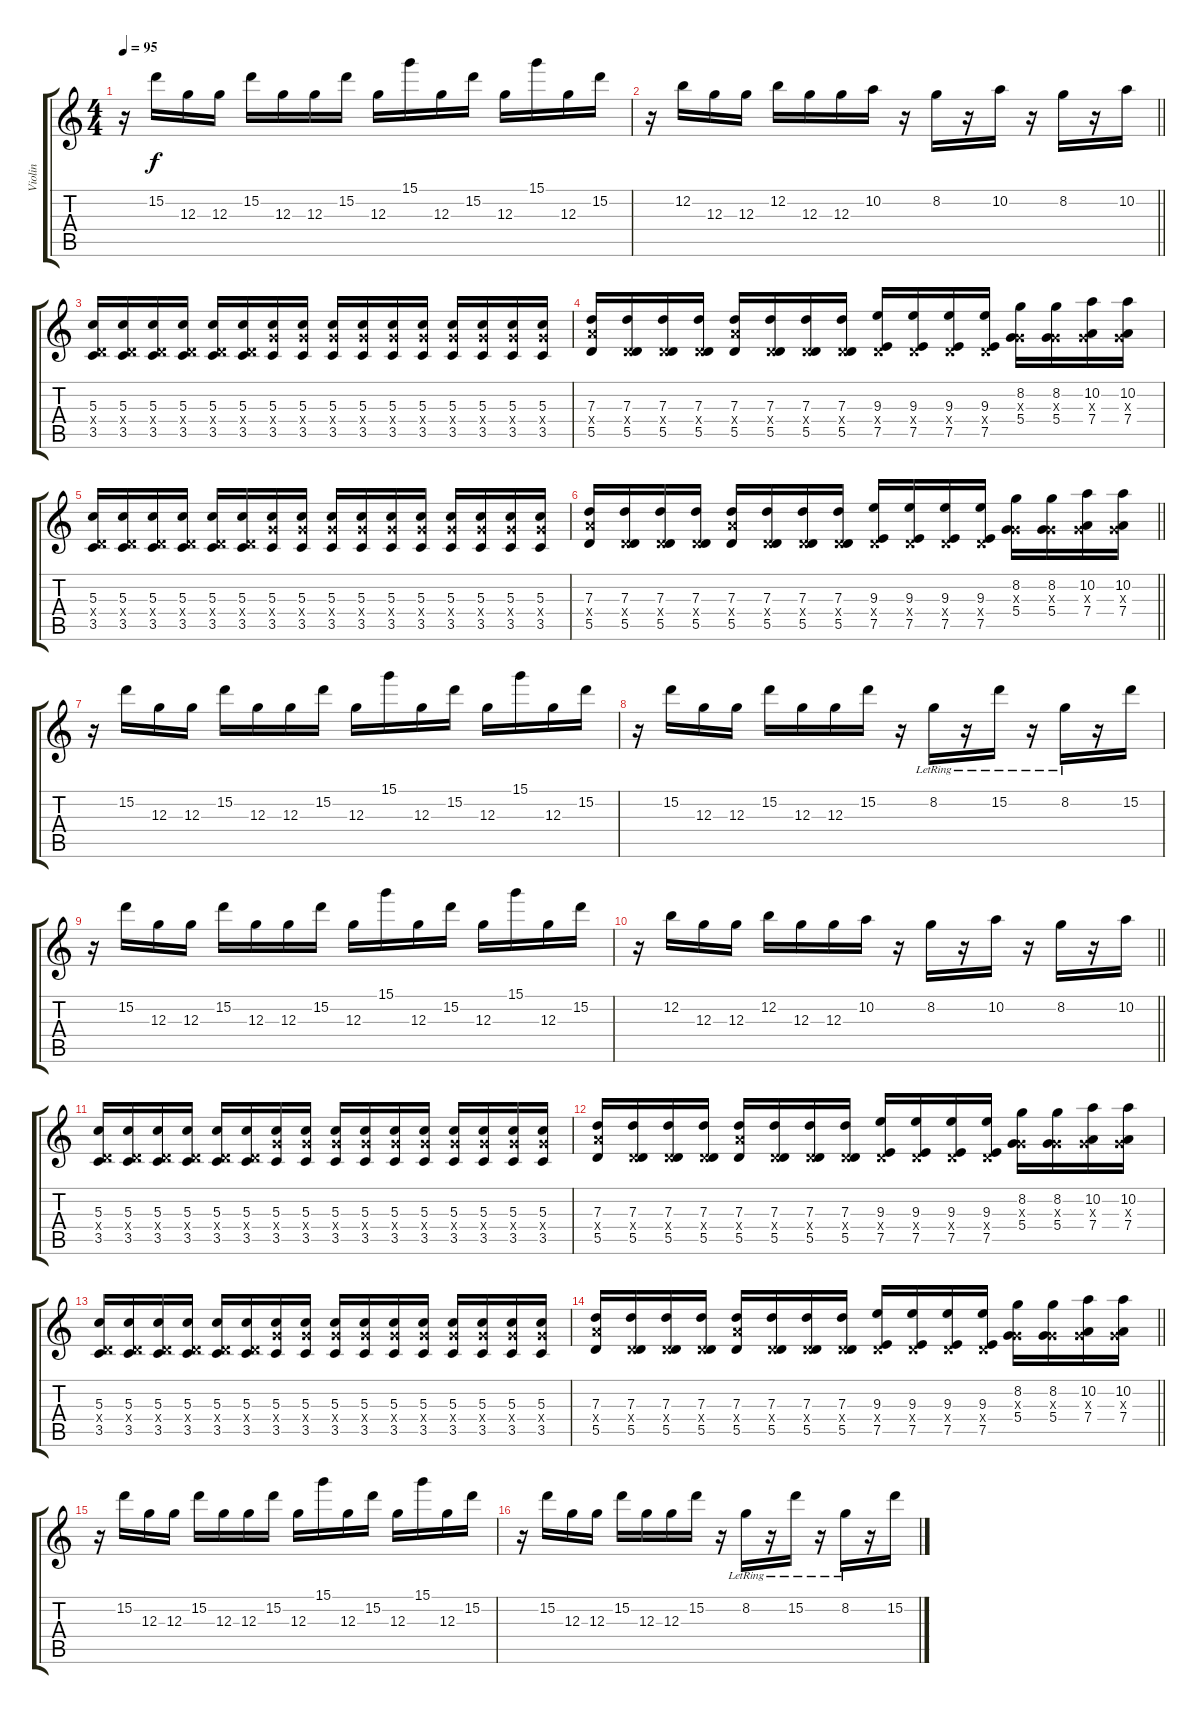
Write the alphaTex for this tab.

\track ("Violin" "Violin") {instrument overdrivenguitar}
\staff {score tabs}
\tuning (E4 B3 G3 D3 A2 E2) {hide}
\ts (4 4)
\tempo 95
\clef g2
\ks c
r.16{dy f} 15.2.16 12.3.16 12.3.16 15.2.16 12.3.16 12.3.16 15.2.16 12.3.16 15.1.16 12.3.16 15.2.16 12.3.16 15.1.16 12.3.16 15.2.16 |
\barLineRight lightlight
r.16 12.2.16 12.3.16 12.3.16 12.2.16 12.3.16 12.3.16 10.2.16 r.16 8.2.16 r.16 10.2.16 r.16 8.2.16 r.16 10.2.16 |
(5.3 0.4{x} 3.5).16 (5.3 0.4{x} 3.5).16 (5.3 0.4{x} 3.5).16 (5.3 0.4{x} 3.5).16 (5.3 0.4{x} 3.5).16 (5.3 0.4{x} 3.5).16 (5.3 5.4{x} 3.5).16 (5.3 5.4{x} 3.5).16 (5.3 5.4{x} 3.5).16 (5.3 5.4{x} 3.5).16 (5.3 5.4{x} 3.5).16 (5.3 5.4{x} 3.5).16 (5.3 5.4{x} 3.5).16 (5.3 5.4{x} 3.5).16 (5.3 5.4{x} 3.5).16 (5.3 5.4{x} 3.5).16 |
(7.3 7.4{x} 5.5).16 (7.3 0.4{x} 5.5).16 (7.3 0.4{x} 5.5).16 (7.3 0.4{x} 5.5).16 (7.3 7.4{x} 5.5).16 (7.3 0.4{x} 5.5).16 (7.3 0.4{x} 5.5).16 (7.3 0.4{x} 5.5).16 (9.3 0.4{x} 7.5).16 (9.3 0.4{x} 7.5).16 (9.3 0.4{x} 7.5).16 (9.3 0.4{x} 7.5).16 (8.2 0.3{x} 5.4).16 (8.2 0.3{x} 5.4).16 (10.2 0.3{x} 7.4).16 (10.2 0.3{x} 7.4).16 |
(5.3 0.4{x} 3.5).16 (5.3 0.4{x} 3.5).16 (5.3 0.4{x} 3.5).16 (5.3 0.4{x} 3.5).16 (5.3 0.4{x} 3.5).16 (5.3 0.4{x} 3.5).16 (5.3 5.4{x} 3.5).16 (5.3 5.4{x} 3.5).16 (5.3 5.4{x} 3.5).16 (5.3 5.4{x} 3.5).16 (5.3 5.4{x} 3.5).16 (5.3 5.4{x} 3.5).16 (5.3 5.4{x} 3.5).16 (5.3 5.4{x} 3.5).16 (5.3 5.4{x} 3.5).16 (5.3 5.4{x} 3.5).16 |
\barLineRight lightlight
(7.3 7.4{x} 5.5).16 (7.3 0.4{x} 5.5).16 (7.3 0.4{x} 5.5).16 (7.3 0.4{x} 5.5).16 (7.3 7.4{x} 5.5).16 (7.3 0.4{x} 5.5).16 (7.3 0.4{x} 5.5).16 (7.3 0.4{x} 5.5).16 (9.3 0.4{x} 7.5).16 (9.3 0.4{x} 7.5).16 (9.3 0.4{x} 7.5).16 (9.3 0.4{x} 7.5).16 (8.2 0.3{x} 5.4).16 (8.2 0.3{x} 5.4).16 (10.2 0.3{x} 7.4).16 (10.2 0.3{x} 7.4).16 |
r.16 15.2.16 12.3.16 12.3.16 15.2.16 12.3.16 12.3.16 15.2.16 12.3.16 15.1.16 12.3.16 15.2.16 12.3.16 15.1.16 12.3.16 15.2.16 |
r.16 15.2.16 12.3.16 12.3.16 15.2.16 12.3.16 12.3.16 15.2.16 r.16 8.2{lr}.16 r.16 15.2{lr}.16 r.16 8.2{lr}.16 r.16 15.2.16 |
r.16 15.2.16 12.3.16 12.3.16 15.2.16 12.3.16 12.3.16 15.2.16 12.3.16 15.1.16 12.3.16 15.2.16 12.3.16 15.1.16 12.3.16 15.2.16 |
\barLineRight lightlight
r.16 12.2.16 12.3.16 12.3.16 12.2.16 12.3.16 12.3.16 10.2.16 r.16 8.2.16 r.16 10.2.16 r.16 8.2.16 r.16 10.2.16 |
(5.3 0.4{x} 3.5).16 (5.3 0.4{x} 3.5).16 (5.3 0.4{x} 3.5).16 (5.3 0.4{x} 3.5).16 (5.3 0.4{x} 3.5).16 (5.3 0.4{x} 3.5).16 (5.3 5.4{x} 3.5).16 (5.3 5.4{x} 3.5).16 (5.3 5.4{x} 3.5).16 (5.3 5.4{x} 3.5).16 (5.3 5.4{x} 3.5).16 (5.3 5.4{x} 3.5).16 (5.3 5.4{x} 3.5).16 (5.3 5.4{x} 3.5).16 (5.3 5.4{x} 3.5).16 (5.3 5.4{x} 3.5).16 |
(7.3 7.4{x} 5.5).16 (7.3 0.4{x} 5.5).16 (7.3 0.4{x} 5.5).16 (7.3 0.4{x} 5.5).16 (7.3 7.4{x} 5.5).16 (7.3 0.4{x} 5.5).16 (7.3 0.4{x} 5.5).16 (7.3 0.4{x} 5.5).16 (9.3 0.4{x} 7.5).16 (9.3 0.4{x} 7.5).16 (9.3 0.4{x} 7.5).16 (9.3 0.4{x} 7.5).16 (8.2 0.3{x} 5.4).16 (8.2 0.3{x} 5.4).16 (10.2 0.3{x} 7.4).16 (10.2 0.3{x} 7.4).16 |
(5.3 0.4{x} 3.5).16 (5.3 0.4{x} 3.5).16 (5.3 0.4{x} 3.5).16 (5.3 0.4{x} 3.5).16 (5.3 0.4{x} 3.5).16 (5.3 0.4{x} 3.5).16 (5.3 5.4{x} 3.5).16 (5.3 5.4{x} 3.5).16 (5.3 5.4{x} 3.5).16 (5.3 5.4{x} 3.5).16 (5.3 5.4{x} 3.5).16 (5.3 5.4{x} 3.5).16 (5.3 5.4{x} 3.5).16 (5.3 5.4{x} 3.5).16 (5.3 5.4{x} 3.5).16 (5.3 5.4{x} 3.5).16 |
\barLineRight lightlight
(7.3 7.4{x} 5.5).16 (7.3 0.4{x} 5.5).16 (7.3 0.4{x} 5.5).16 (7.3 0.4{x} 5.5).16 (7.3 7.4{x} 5.5).16 (7.3 0.4{x} 5.5).16 (7.3 0.4{x} 5.5).16 (7.3 0.4{x} 5.5).16 (9.3 0.4{x} 7.5).16 (9.3 0.4{x} 7.5).16 (9.3 0.4{x} 7.5).16 (9.3 0.4{x} 7.5).16 (8.2 0.3{x} 5.4).16 (8.2 0.3{x} 5.4).16 (10.2 0.3{x} 7.4).16 (10.2 0.3{x} 7.4).16 |
r.16 15.2.16 12.3.16 12.3.16 15.2.16 12.3.16 12.3.16 15.2.16 12.3.16 15.1.16 12.3.16 15.2.16 12.3.16 15.1.16 12.3.16 15.2.16 |
r.16 15.2.16 12.3.16 12.3.16 15.2.16 12.3.16 12.3.16 15.2.16 r.16 8.2{lr}.16 r.16 15.2{lr}.16 r.16 8.2{lr}.16 r.16 15.2.16
